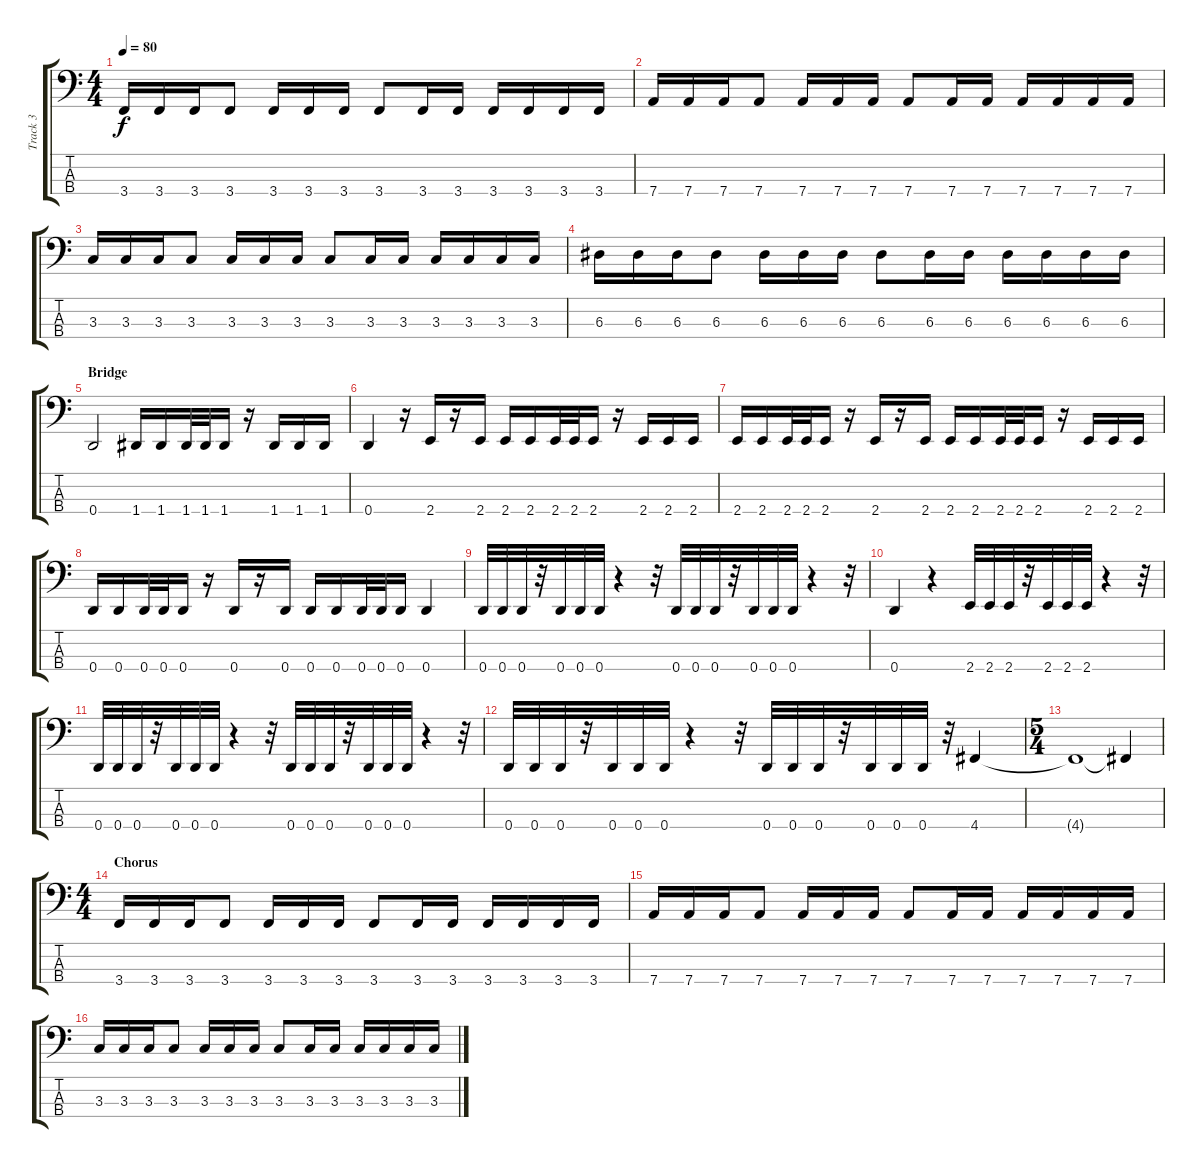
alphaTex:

\track ("Track 3" "Track 3") {instrument electricbasspick}
\staff {score tabs}
\tuning (G2 D2 A1 D1) {hide}
\ts (4 4)
\tempo 80
\clef f4
\ks c
3.4.16{dy f} 3.4.16 3.4.16 3.4.8 3.4.16 3.4.16 3.4.16 3.4.8 3.4.16 3.4.16 3.4.16 3.4.16 3.4.16 3.4.16 |
7.4.16 7.4.16 7.4.16 7.4.8 7.4.16 7.4.16 7.4.16 7.4.8 7.4.16 7.4.16 7.4.16 7.4.16 7.4.16 7.4.16 |
3.3.16 3.3.16 3.3.16 3.3.8 3.3.16 3.3.16 3.3.16 3.3.8 3.3.16 3.3.16 3.3.16 3.3.16 3.3.16 3.3.16 |
6.3.16 6.3.16 6.3.16 6.3.8 6.3.16 6.3.16 6.3.16 6.3.8 6.3.16 6.3.16 6.3.16 6.3.16 6.3.16 6.3.16 |
\section ("" "Bridge")
0.4.2 1.4.16 1.4.16 1.4.32 1.4.32 1.4.16 r.16 1.4.16 1.4.16 1.4.16 |
0.4.4 r.16 2.4.16 r.16 2.4.16 2.4.16 2.4.16 2.4.32 2.4.32 2.4.16 r.16 2.4.16 2.4.16 2.4.16 |
2.4.16 2.4.16 2.4.32 2.4.32 2.4.16 r.16 2.4.16 r.16 2.4.16 2.4.16 2.4.16 2.4.32 2.4.32 2.4.16 r.16 2.4.16 2.4.16 2.4.16 |
0.4.16 0.4.16 0.4.32 0.4.32 0.4.16 r.16 0.4.16 r.16 0.4.16 0.4.16 0.4.16 0.4.32 0.4.32 0.4.16 0.4.4 |
0.4.32 0.4.32 0.4.32 r.32 0.4.32 0.4.32 0.4.32 r.4 r.32 0.4.32 0.4.32 0.4.32 r.32 0.4.32 0.4.32 0.4.32 r.4 r.32 |
0.4.4 r.4 2.4.32 2.4.32 2.4.32 r.32 2.4.32 2.4.32 2.4.32 r.4 r.32 |
0.4.32 0.4.32 0.4.32 r.32 0.4.32 0.4.32 0.4.32 r.4 r.32 0.4.32 0.4.32 0.4.32 r.32 0.4.32 0.4.32 0.4.32 r.4 r.32 |
0.4.32 0.4.32 0.4.32 r.32 0.4.32 0.4.32 0.4.32 r.4 r.32 0.4.32 0.4.32 0.4.32 r.32 0.4.32 0.4.32 0.4.32 r.32 4.4.4 |
\ts (5 4)
4.4{t}.1 4.4{t}.4 |
\ts (4 4)
\section ("" "Chorus")
3.4.16 3.4.16 3.4.16 3.4.8 3.4.16 3.4.16 3.4.16 3.4.8 3.4.16 3.4.16 3.4.16 3.4.16 3.4.16 3.4.16 |
7.4.16 7.4.16 7.4.16 7.4.8 7.4.16 7.4.16 7.4.16 7.4.8 7.4.16 7.4.16 7.4.16 7.4.16 7.4.16 7.4.16 |
3.3.16 3.3.16 3.3.16 3.3.8 3.3.16 3.3.16 3.3.16 3.3.8 3.3.16 3.3.16 3.3.16 3.3.16 3.3.16 3.3.16
